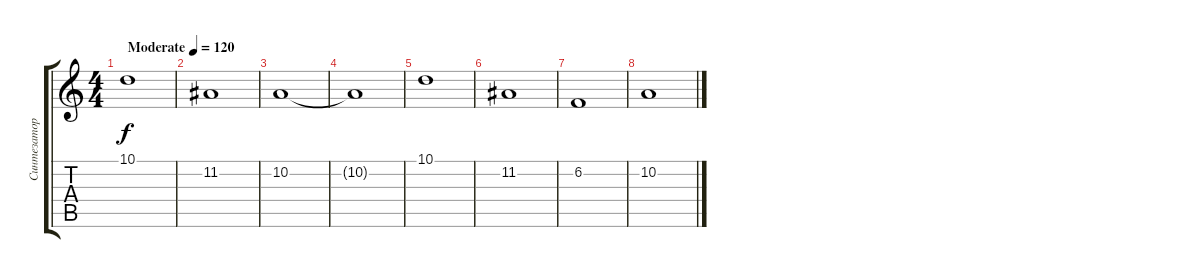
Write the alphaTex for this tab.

\track ("Синтезатор" "Синтезатор") {instrument pad4choir}
\staff {score tabs}
\tuning (E4 B3 G3 D3 A2 E2) {hide}
\ts (4 4)
\tempo (120 "Moderate")
\clef g2
\ks c
10.1.1{dy f instrument pad4choir} |
11.2.1 |
10.2.1 |
10.2{t}.1 |
10.1.1 |
11.2.1 |
6.2.1 |
10.2.1
